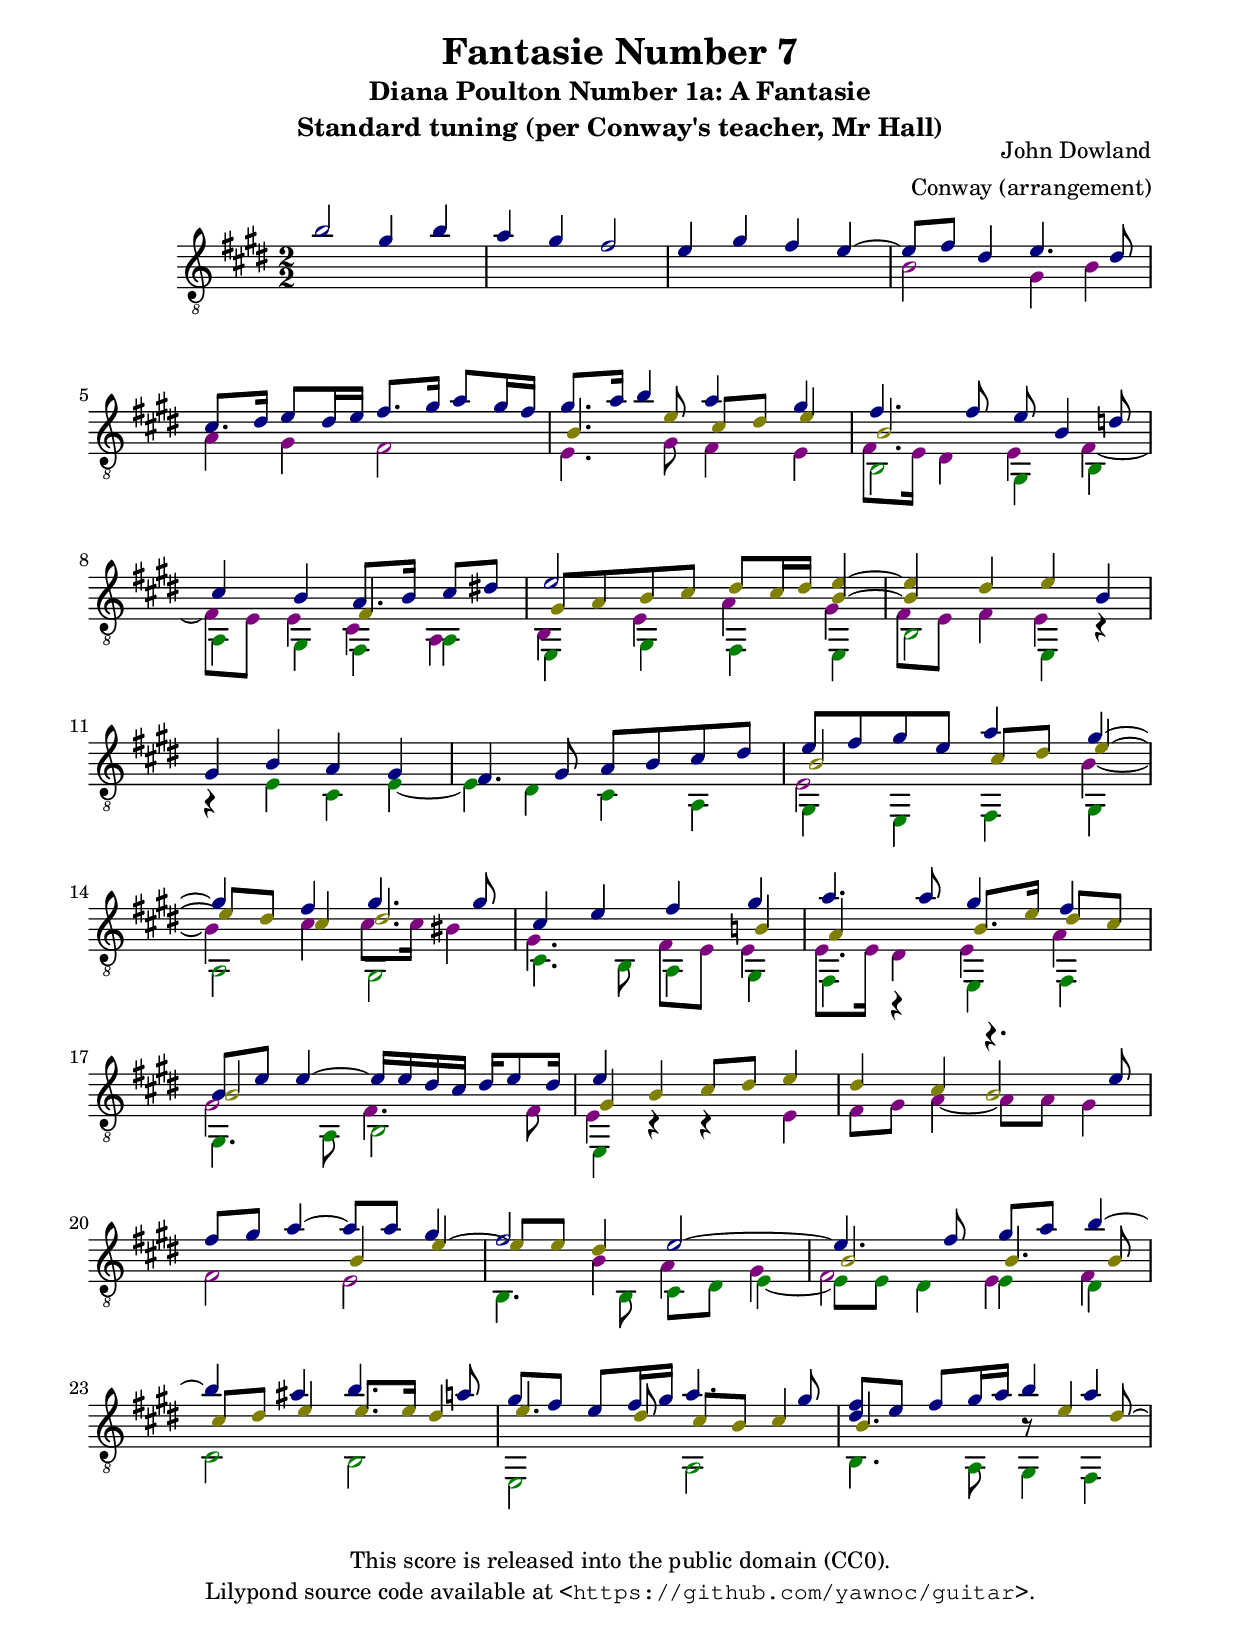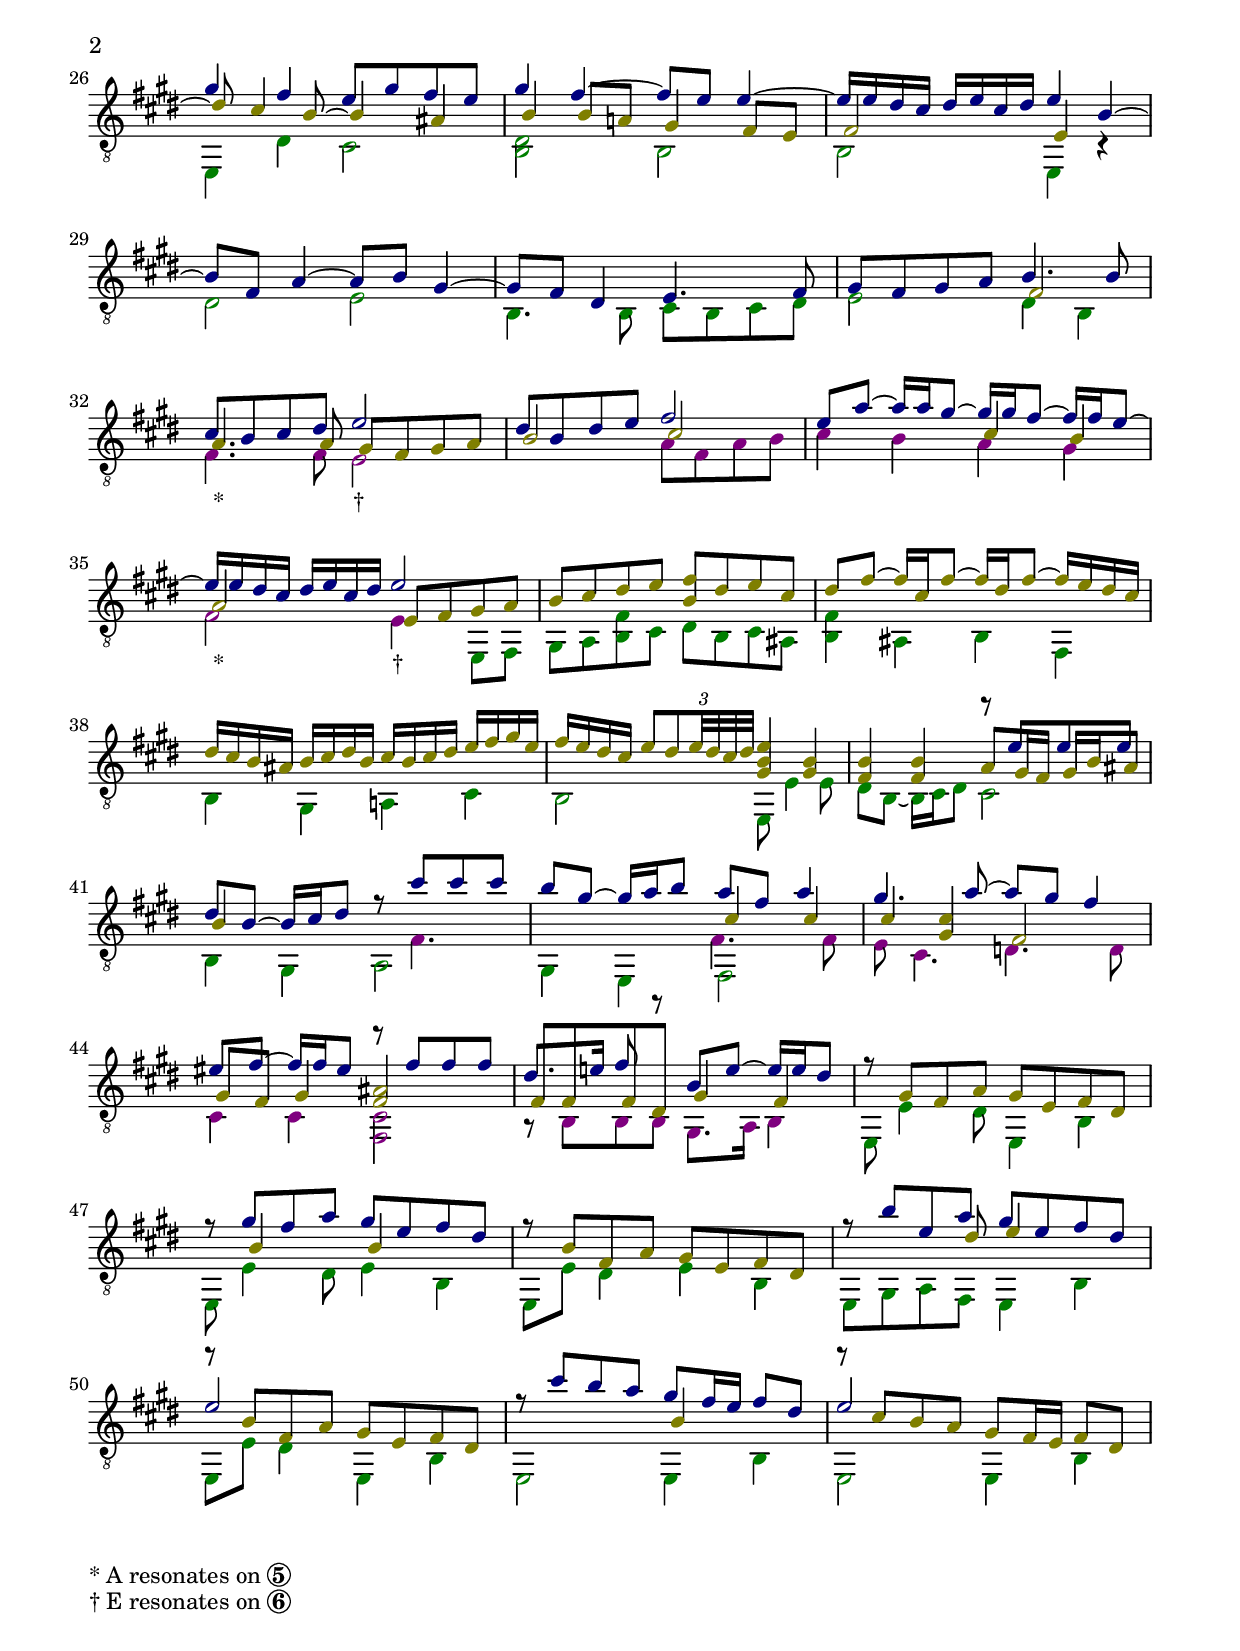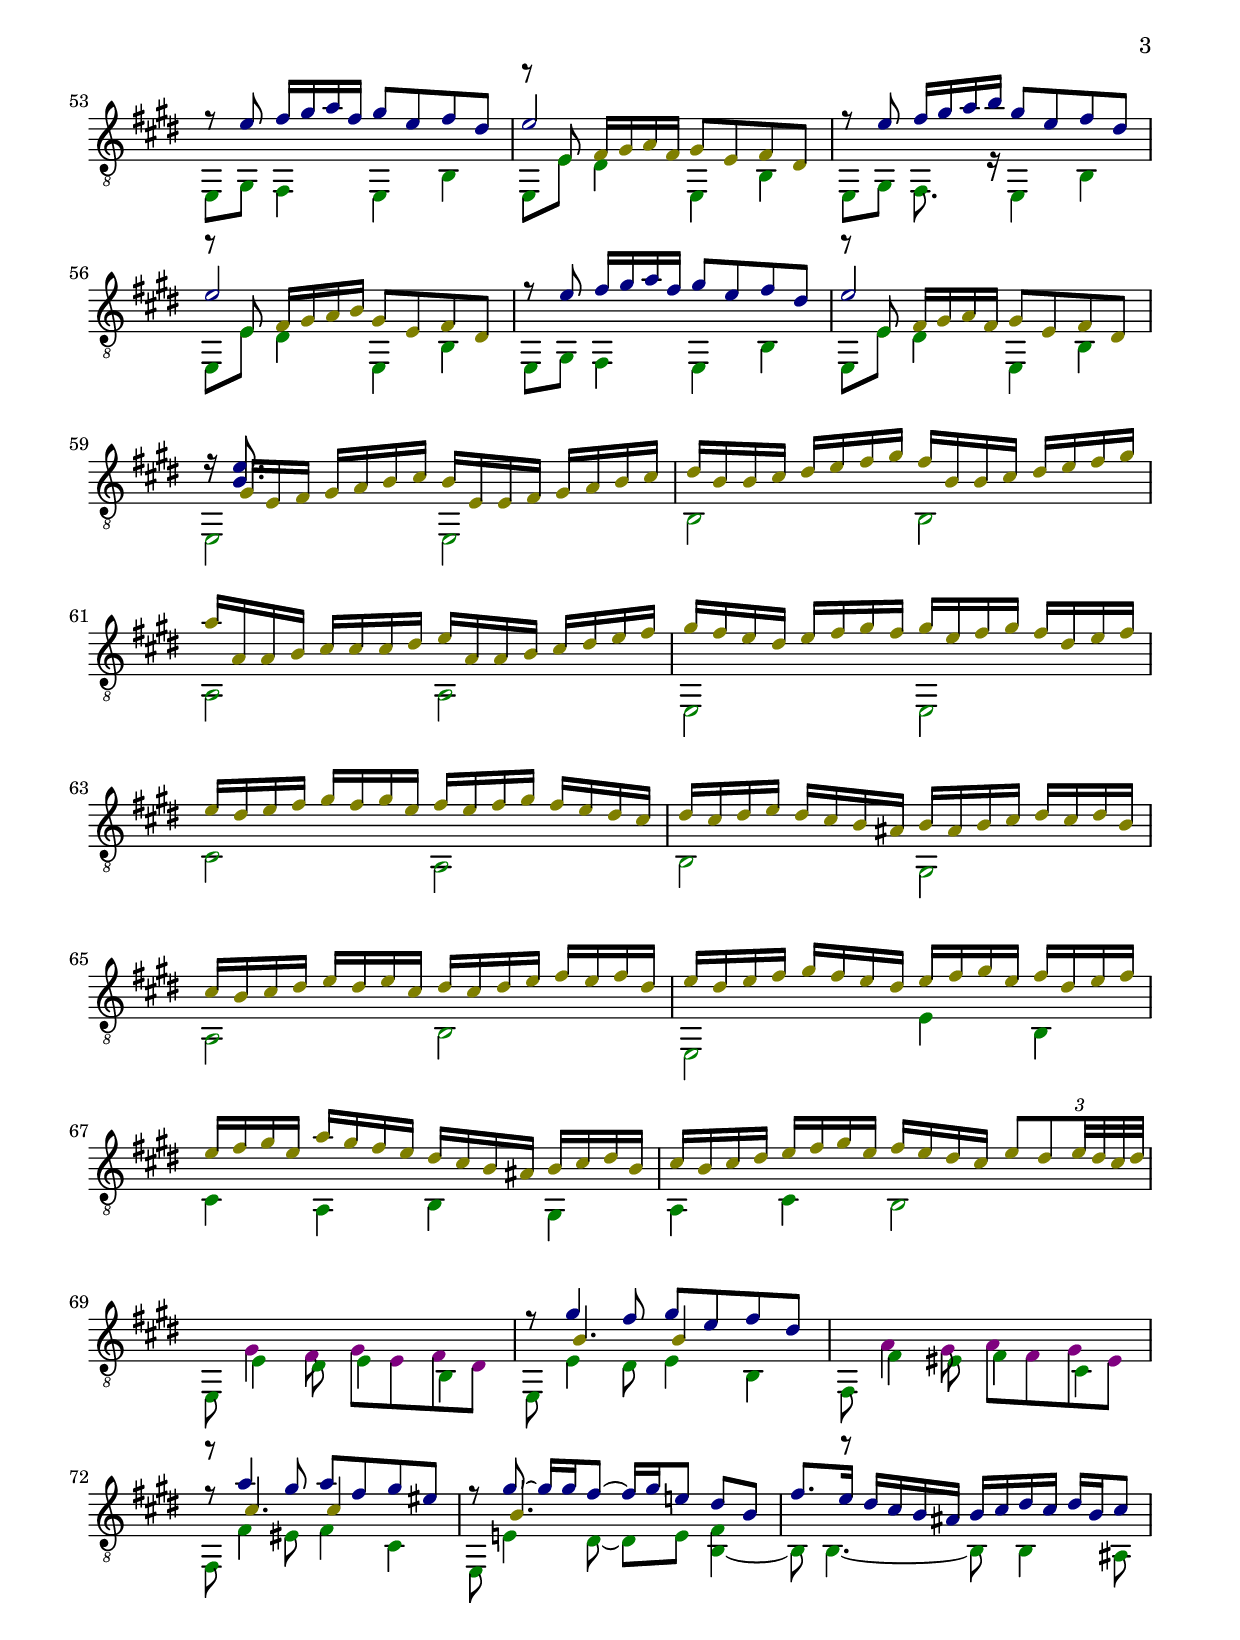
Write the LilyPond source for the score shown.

\version "2.18.2"


%%%%%%%%%%%%%%%%%%%%%%%%%%%%%%%%%%%%%%%%%%%%%%%%%%%%%%%%%%%%%%%%
% General
%%%%%%%%%%%%%%%%%%%%%%%%%%%%%%%%%%%%%%%%%%%%%%%%%%%%%%%%%%%%%%%%

\paper {
  top-margin = 1.5\cm
  left-margin = 1.5\cm
  right-margin = 1.5\cm
  bottom-margin = 1.5\cm
  ragged-last-bottom = ##f
  footnote-separator-markup = \markup { \vspace #1.5 }
}

globalSettings = {
  \accidentalStyle modern
  \compressFullBarRests
  \mergeDifferentlyHeadedOn
  \mergeDifferentlyDottedOn
  \numericTimeSignature
  \pointAndClickOff
  \override TextScript.extra-offset = #'(0 . 0.7)
  \override Score.FootnoteItem.annotation-line = ##f
}

origin-url = "https://github.com/yawnoc/guitar"

\header {
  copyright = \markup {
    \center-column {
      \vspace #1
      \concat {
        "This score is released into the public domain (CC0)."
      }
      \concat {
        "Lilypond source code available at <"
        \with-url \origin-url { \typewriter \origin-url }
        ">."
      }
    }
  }
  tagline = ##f
}

triplet = #(define-music-function
  (parser location music) (ly:music?)
  #{
    \tuplet 3/2 { $music }
  #}
)

%%%%%%%%%%%%%%%%%%%%%%%%%%%%%%%%%%%%%%%%%%%%%%%%%%%%%%%%%%%%%%%%
% Semantic bar lines
%%%%%%%%%%%%%%%%%%%%%%%%%%%%%%%%%%%%%%%%%%%%%%%%%%%%%%%%%%%%%%%%

barLineGoto = { \bar "||" }
barLineKeyChange = { \bar "||" }
barLineEnd = { \bar "|." }

%%%%%%%%%%%%%%%%%%%%%%%%%%%%%%%%%%%%%%%%%%%%%%%%%%%%%%%%%%%%%%%%
% Guitar notation
%%%%%%%%%%%%%%%%%%%%%%%%%%%%%%%%%%%%%%%%%%%%%%%%%%%%%%%%%%%%%%%%

stringNumbersAbove = { \set stringNumberOrientations = #'(up) }
stringNumbersBelow = { \set stringNumberOrientations = #'(down) }

fingeringAbove = { \set fingeringOrientations = #'(up) }
fingeringBelow = { \set fingeringOrientations = #'(down) }
fingeringAleft = { \set fingeringOrientations = #'(left) }
fingeringAright = { \set fingeringOrientations = #'(right) }

startGraceMusic = {
  <>(
  \override Fingering.font-size = -6
}

stopGraceMusic = {
  \revert Fingering.font-size
  <>)
}

overrideHorizontalShift = #(define-scheme-function
  (parser location distance) (number?)
  #{
    \override NoteColumn.force-hshift = $distance
  #}
)

revertHorizontalShift = { \revert NoteColumn.force-hshift }

barreSpan = #(define-music-function
  (parser location label offsetPair music)
  (string? (pair? (cons 0 0)) ly:music?)
  (let
    (
      (elements (extract-named-music music '(NoteEvent EventChord)))
    )
    (if
      (pair? elements)
      (let
        (
          (first-element (first elements))
          (last-element (last elements))
        )
        (set!
          (ly:music-property first-element 'articulations)
          (cons
            (make-music 'TextSpanEvent 'span-direction -1)
            (ly:music-property first-element 'articulations)
          )
        )
        (set!
          (ly:music-property last-element 'articulations)
          (cons
            (make-music 'TextSpanEvent 'span-direction 1)
            (ly:music-property last-element 'articulations)
          )
        )
      )
    )
  )
  #{
    \once \override TextSpanner.font-shape = #'upright
    \once \override TextSpanner.style = #'line
    \once \override TextSpanner.extra-offset = #offsetPair
    \once \override TextSpanner.bound-details = #`(
      (left
        (text . ,#{ \markup { \raise #-0.7 { #label \hspace #0.7 }} #})
        (Y . 0)
        (padding . -0.8)
        (attach-dir . -2)
      )
      (right
        (text . ,#{ \markup { \draw-line #'(0 . -1.3) } #}) ;; draw hook
        (Y . 0)
        (padding . -0.5)
        (attach-dir . 2)
      )
    )
    \once \override TextSpanner #'after-line-breaking = #(lambda (grob)
      (let*
        (
          (originalGrob (ly:grob-original grob))
          (splitGrobs (ly:spanner-broken-into originalGrob))
        )
        (if
          (and
            (>= (length splitGrobs) 2)
            (not (eq? (car (last-pair splitGrobs)) grob))
          )
          (begin
            (ly:grob-set-nested-property! grob
              '(bound-details right text)
              #{ \markup { \draw-line #'(0 . 0) } #} ;; suppress draw hook
            )
            (ly:grob-set-property! grob
              'extra-offset
              (cons
                (car offsetPair)
                (+ (cdr offsetPair) 0.7) ;; correction for suppressed hook
              )
            )
            (ly:grob-set-nested-property! grob
              '(bound-details right padding)
              #'-3 ;; increase spanner length
            )
          )
        )
      )
    )
    $music
  #}
)

barre = #(define-scheme-function
  (parser location label) (string?)
  #{
    \markup {
      \center-align {
        \hspace #0.7
        $label
      }
    }
  #}
)

nudgeNextBarre = #(define-scheme-function
  (parser location distance) (number?)
  #{
    \once \override TextScript.X-offset = $distance
  #}
)

position = #(define-scheme-function
  (parser location label) (string?)
  #{
    \markup {
      \center-align {
        \hspace #0.5
        $label
      }
    }
  #}
)

#(define-markup-command
  (markupString layout properties stringNumber) (markup?)
  (interpret-markup layout properties
    #{
      \markup \circle { \bold #stringNumber }
    #}
  )
)

#(define-markup-command
  (resonatesOn layout properties note stringNumber) (markup? markup?)
  (interpret-markup layout properties
    #{
      \markup { #note "resonates on" \markupString #stringNumber }
    #}
  )
)

%%%%%%%%%%%%%%%%%%%%%%%%%%%%%%%%%%%%%%%%%%%%%%%%%%%%%%%%%%%%%%%%
% Goto statements
%%%%%%%%%%%%%%%%%%%%%%%%%%%%%%%%%%%%%%%%%%%%%%%%%%%%%%%%%%%%%%%%

overrideGotoVisibility = {
  \once \override Score.RehearsalMark #'break-visibility = #'#(#t #t #f)
}

makeGotoMark = #(define-scheme-function
  (parser location label) (string?)
  #{
    \mark \markup { \small \italic $label }
  #}
)

simultaneousMarkSeparator = {
  \cadenzaOn
    s1073741824 % stupid, but works
  \cadenzaOff
}

coda = {
  \overrideGotoVisibility
  \mark \markup { \musicglyph #"scripts.coda" }
}

fine = {
  \overrideGotoVisibility
  \makeGotoMark Fine
}

dcAlCoda = {
  \overrideGotoVisibility
  \makeGotoMark "D.C. al Coda"
}

dcAlFine = {
  \overrideGotoVisibility
  \makeGotoMark "D.C. al Fine"
}

toCoda = {
  \overrideGotoVisibility
  \makeGotoMark "to Coda"
}



\header {
  title = "Fantasie Number 7"
  subtitle = \markup {
    \center-column {
      "Diana Poulton Number 1a: A Fantasie"
      "Standard tuning (per Conway's teacher, Mr Hall)"
    }
  }
  composer = "John Dowland"
  arranger = "Conway (arrangement)"
}


initialSignatures = {
  \clef "treble_8"
  \key e \major
  \time 2/2
  \set Timing.beamExceptions = #'()
  \set Timing.baseMoment = #(ly:make-moment 1/4)
  \set Timing.beatStructure = #'(1 1 1 1)
  \set Timing.beamExceptions = #'(
    (
      end
        .
      (
        ((1 . 8) . (4 4)) ;; quavers by fours
        ((1 . 12) . (3 3 3 3)) ;; anything shorter by beat
      )
    )
  )
}


highVoiceMusic = {
  
  \override NoteHead.color = #darkblue
  
  % Main theme high
  \barNumberCheck #1
  \relative c'' {
    b2 gis4 b |
    a gis fis2 |
    e4 gis fis e~ |
    e8 fis dis4 e4. dis8 |
    cis8. dis16 e8 dis16 e fis8. gis16 a8 gis16 fis |
    gis8. a16 b4 a gis |
    fis4. fis8 e8 b4 d8 |
    cis4 b a8. b16 cis8 dis |
    e2 s2 |
    s2 s4
  }
  
  % Main theme low
  \barNumberCheck #10
  \relative c' {
    b4 |
    gis b a gis |
    fis4. gis8 a b cis dis |
    e fis gis e a4 gis~ |
    gis fis gis4. gis8 |
    cis,4 e fis gis |
    a4. a8 gis4 fis |
    b,8 e e4~ e16 e dis cis dis16 e8 dis16 |
    e4
  }
  
  % Tee-tee taa high
  \barNumberCheck #18
  \relative c' {
    s4 s2 |
    s2 r4. e8 |
    fis8 gis a4~ a8 a gis4 |
    fis2 e2~ |
    e4. fis8 gis8 a b4~ |
    b ais b4. a8 |
    gis8 fis e8 fis16 gis a4. gis8 |
    <fis dis>8 e fis8 gis16 a b4 a |
    gis fis e8 gis fis e |
    gis4 fis~ fis8 e e4~ |
    e16 e dis cis dis e cis dis e4
  }
  
  % Tee-tee taa low
  \barNumberCheck #28
  \relative c' {
    b4~ |
    b8 fis a4~ a8 b gis4~ |
    gis8 fis dis4 e4. fis8 |
    gis fis gis a b4. b8 |
    cis b cis dis e2 |
    dis8 b dis e fis2 |
    e8 a~ a16 a gis8~ gis16 gis fis8~ fis16 fis e8~ |
    e16 e dis cis dis e cis dis e2 |
  }
  
  % Ascending scale
  \barNumberCheck #36
  {
    s1 * 3 |
    s2
  }
  
  % Tee-tee-tee
  \barNumberCheck #39
  \relative c' {
    s2 |
    s2 r8 e e e |
    dis b~ b16 cis dis8 r8 cis' cis cis |
    b8 gis~ gis16 a b8 a8 fis a4 |
    gis4. a8~ a gis fis4 |
    eis8 fis~ fis16 fis eis8 r8 fis fis fis |
    dis8. e16 fis8 r b,8 e~ e16 e dis8 |
  }
  
  % Majestic theme
  \barNumberCheck #46
  \relative c'' {
    s1 |
    r8 gis fis a gis e fis dis |
    s1 |
    r8 b' e, a gis e fis dis |
    e2 s2 |
    r8 cis' b a gis8 fis16 e fis8 dis |
    e2 s2 |
    r8 e fis16 gis a fis gis8 e fis dis |
    e2 s2 |
    r8 e fis16 gis a b gis8 e fis dis |
    e2 s2 |
    r8 e fis16 gis a fis gis8 e fis dis |
    e2 s2 |
  }
  
  % Scale runs
  \barNumberCheck #59
  \relative c' {
    r16 <e b>8. s4 s2 |
    s1 * 9 |
  }
  
  % Majestic interlude
  \barNumberCheck #69
  \relative c'' {
    s1 |
    r8 gis4 fis8 gis e fis dis |
    s1 |
    r8 a'4 gis8 a fis gis eis |
    r8 gis~ gis16 gis fis8~ fis16 gis e8 dis b |
    fis'8. e16 dis cis b ais
      b16 cis dis cis dis b cis8 |
  }
  
}


lowVoiceMusic = {
  
  \override NoteHead.color = #darkgreen
  
  % Main theme high
  \barNumberCheck #1
  \relative c {
    s1 * 6 |
    b2 gis4 b |
    a gis fis a |
    e gis fis e |
    b'2 e,4
  }
  
  % Main theme low
  \barNumberCheck #10
  \relative c {
    r4 |
    r4 e cis e~ |
    e dis cis a |
    gis e fis gis |
    a2 gis |
    cis4. b8 a4 gis |
    fis r e fis |
    gis4. a8 b2 |
    e,4
  }
  
  % Tee-tee taa high
  \barNumberCheck #18
  \relative c {
    s4 s4 s4 |
    s1 * 2 |
    b4. b8 cis8 dis e4~ |
    e8 e dis4 e4 dis |
    cis2 b |
    e, a |
    b4. a8 gis4 fis |
    e dis' cis2 |
    <b dis> b |
    b e,4
  }
  
  % Tee-tee taa low
  \barNumberCheck #28
  \relative c {
    r4 |
    dis2 e |
    b4. b8 cis b cis dis |
    e2 dis4 b |
    s1 * 3 |
    s2
  }
  
  % Ascending scale
  \barNumberCheck #35
  \relative c, {
    s4 e8 fis |
    gis a <b fis'> cis dis b cis ais |
    <b fis'>4 ais b fis |
    b gis a cis |
    b2
  }
  
  % Tee-tee-tee
  \barNumberCheck #39
  \relative c, {
    e8 e'4 e8 |
    dis8 b~ b16 cis dis8 cis2 |
    b4 gis a2 |
    gis4 e fis2 |
    s1 * 3 |
  }
  
  % Majestic theme
  \barNumberCheck #46
  \relative c, {
    e8 e'4 dis8 e,4 b' |
    e,8 e'4 dis8 e4 b |
    e,8 e' dis4 e b |
    e,8 gis a fis e4 b' |
    e,8 e' dis4 e, b' |
    e,2 e4 b' |
    e,2 e4 b' |
    e,8 gis fis4 e b' |
    e,8 e' dis4 e, b' |
    e,8[ gis] fis8. r16 e4 b' |
    e,8 e' dis4 e, b' |
    e,8 gis fis4 e b' |
    e,8 e' dis4 e, b' |
  }
  
  % Scale runs
  \barNumberCheck #59
  \relative c, {
    e2 e |
    b' b |
    a a |
    e e |
    cis' a |
    b gis |
    a b |
    e, e'4 b |
    cis a b gis |
    a cis b2 |
  }
  
  % Majestic interlude
  \barNumberCheck #69
  \relative c, {
    e8 e'4 dis8 e4 b |
    e,8 e'4 dis8 e4 b |
    fis8 fis'4 eis8 fis4 cis |
    fis,8 fis'4 eis8 fis4 cis |
    e,8 e'4 dis8~ dis e <b~ fis'>4 |
    b8 b4.~ b8 b4 ais8 |
  }
  
}


upperMiddleVoiceMusic = {
  
  \override NoteHead.color = #darkyellow
  
  % Main theme high
  \barNumberCheck #1
  \relative c' {
    s1 * 5 |
    b4. e8 cis8 dis e4 |
    b2 s2 |
    s2 fis4 s4 |
    gis8 a b cis dis8 cis16 dis <e~ b~>4 |
    <e b> dis e
  }
  
  % Main theme low
  \barNumberCheck #10
  \relative c' {
    s4 |
    s1 * 2 |
    b2 cis8 dis e4~ |
    e8 dis cis4 dis2 |
    s2 s4 b4 |
    a4 s4 b8. e16 dis8 cis |
    b2 s2 |
    gis4
  }
  
  % Tee-tee taa high
  \barNumberCheck #18
  \relative c' {
    b4 cis8 dis e4 |
    dis4 cis b2 |
    s2 b4 e~ |
    e8 e dis4 s2 |
    b2 b4. b8 |
    cis8 dis e4 e8. e16 dis4 |
    e4. dis8 cis8 b cis4 |
    b4. s8 b8\rest e4 dis8~ |
    dis8 cis4 b8~ b4 ais |
    b4 b8 a gis4 fis8 e |
    fis2 e4
  }
  
  % Tee-tee taa low
  \barNumberCheck #28
  \relative c {
    s4 |
    s1 * 2 |
    s2 fis2 |
    \footnote "*" #'(0 . -4) \markup { "*" \resonatesOn A 5 }
    a4. a8 gis fis gis a |
    b2 cis |
    s2 cis4 b |
    \footnote "*" #'(0 . -4) \markup { }
    a2
  }
  
  % Ascending scale
  \barNumberCheck #35
  \relative c {
    e8 fis gis a |
    b cis dis e <fis b,> dis e cis |
    dis fis~ fis16 cis fis8~ fis16 dis fis8~ fis16 e dis cis |
    dis cis b ais b cis dis b cis b cis dis e fis gis e |
    fis e dis cis \triplet { e8 dis e32 dis cis dis } <e b gis>4
  }
  
  % Tee-tee-tee
  \barNumberCheck #39
  \relative c' {
    <b gis>4 |
    <b fis> <b fis> a8 gis16 fis gis16 b ais8 |
    b4 s4 s2 |
    s2 cis4 cis |
    cis <cis gis> fis,2 |
    gis8 fis gis4 <ais fis>2 |
    fis8 fis fis dis gis4 fis |
  }
  
  % Majestic theme
  \barNumberCheck #46
  \relative c' {
    r8 gis fis a gis e fis dis |
    s8 b'4 s8 b4 s4 |
    r8 b8 fis a gis e fis dis |
    s4. dis'8 e4 s4 |
    r8 b8 fis a gis e fis dis |
    s2 b'4 s4 |
    r8 cis b a gis8 fis16 e fis8 dis |
    s1 |
    r8 e fis16 gis a fis gis8 e fis dis |
    s1 |
    r8 e fis16 gis a b gis8 e fis dis |
    s1 |
    r8 e fis16 gis a fis gis8 e fis dis |
  }
  
  % Scale runs
  \barNumberCheck #59
  \relative c' {
    s16 gis e fis gis a b cis
      b e, e fis gis a b cis |
    dis b b cis dis e fis gis
      fis b, b cis dis e fis gis |
    a a, a b cis cis cis dis
      e a, a b cis dis e fis |
    gis fis e dis e fis gis fis
      gis e fis gis fis dis e fis |
    e dis e fis gis fis gis e
      fis e fis gis fis e dis cis |
    dis cis dis e dis cis b ais
      b ais b cis dis cis dis b |
    cis b cis dis e dis e cis
      dis cis dis e fis e fis dis |
    e dis e fis gis fis e dis
      e fis gis e
      fis dis e fis |
    e fis gis e
      a gis fis e
      dis cis b ais
      b cis dis b |
    cis b cis dis
      e fis gis e
      fis e dis cis
      \triplet { e8 dis e32 dis cis dis } |
  }
  
  % Majestic interlude
  \barNumberCheck #69
  \relative c' {
    s1 |
    s8 b4. b4 s4 |
    s1 |
    s8 cis4. cis4 s4 |
    s8 b4. s2 |
  }
  
}


lowerMiddleVoiceMusic = {
  
  \override NoteHead.color = #darkmagenta
  
  % Main theme high
  \barNumberCheck #1
  \relative c' {
    s1 * 3 |
    b2 gis4 b |
    a gis fis2 |
    e4. gis8 fis4 e |
    fis8. e16 dis4 e4 fis~ |
    fis8 e e4 cis4 a |
    b e a gis |
    fis8 e fis4 e
  }
  
  % Main theme low
  \barNumberCheck #10
  \relative c {
    s4 |
    s1 * 2 |
    e2 s4 b'4~ |
    b cis cis8. cis16 bis4 |
    gis4. s8 fis8 e e4 |
    e8. e16 dis4 e4 a |
    gis2 fis4. fis8 |
    e4
  }
  
  % Tee-tee taa high
  \barNumberCheck #18
  \relative c {
    r4 r e |
    fis8 gis a4~ a8 a gis4 |
    fis2 e |
    s4 b' a gis |
    fis2 e4 fis |
    s1 * 5 |
    s2 s4
  }
  
  % Tee-tee taa low
  \barNumberCheck #28
  \relative c {
    s4 |
    s1 * 3 |
    fis4. fis8
      \footnote "†" #'(0 . -2.5) \markup { "†" \resonatesOn E 6 }
      e2 |
    s2 a8 fis a b |
    cis4 b a gis |
    fis2
      \footnote "†" #'(0 . -2.5) \markup { }
      e4
  }
  
  % Ascending scale
  \barNumberCheck #35
  {
    s4 |
    s1 * 3 |
    s2
  }
  
  % Tee-tee-tee
  \barNumberCheck #39
  \relative c {
    s2 |
    s1 |
    s2 s8 fis4. |
    s2 fis4. fis8 |
    e8 cis4. d4. d8 |
    cis4 cis <cis fis,>2 |
    r8 b b b gis8. a16 b4 |
  }
  
  % Majestic theme
  \barNumberCheck #46
  {
    s1 * 13 |
  }
  
  % Scale runs
  \barNumberCheck #59
  {
    s1 * 10 |
  }
  
  % Majestic interlude
  \barNumberCheck #69
  \relative c' {
    r8 gis4 fis8 gis e fis dis |
    s1 |
    r8 a'4 gis8 a fis gis eis |
    s1 * 3 |
  }
  
}


allMusic = {
  \new Staff \with {
    midiInstrument = #"acoustic guitar (nylon)"
  }
  \globalSettings
  \initialSignatures
  <<
    << \highVoiceMusic >>
      \\
    << \lowVoiceMusic >>
      \\
    << \upperMiddleVoiceMusic >>
      \\
    << \lowerMiddleVoiceMusic >>
  >>
}


\score {
  \allMusic
}

\score {
  \allMusic
  \midi { }
}
